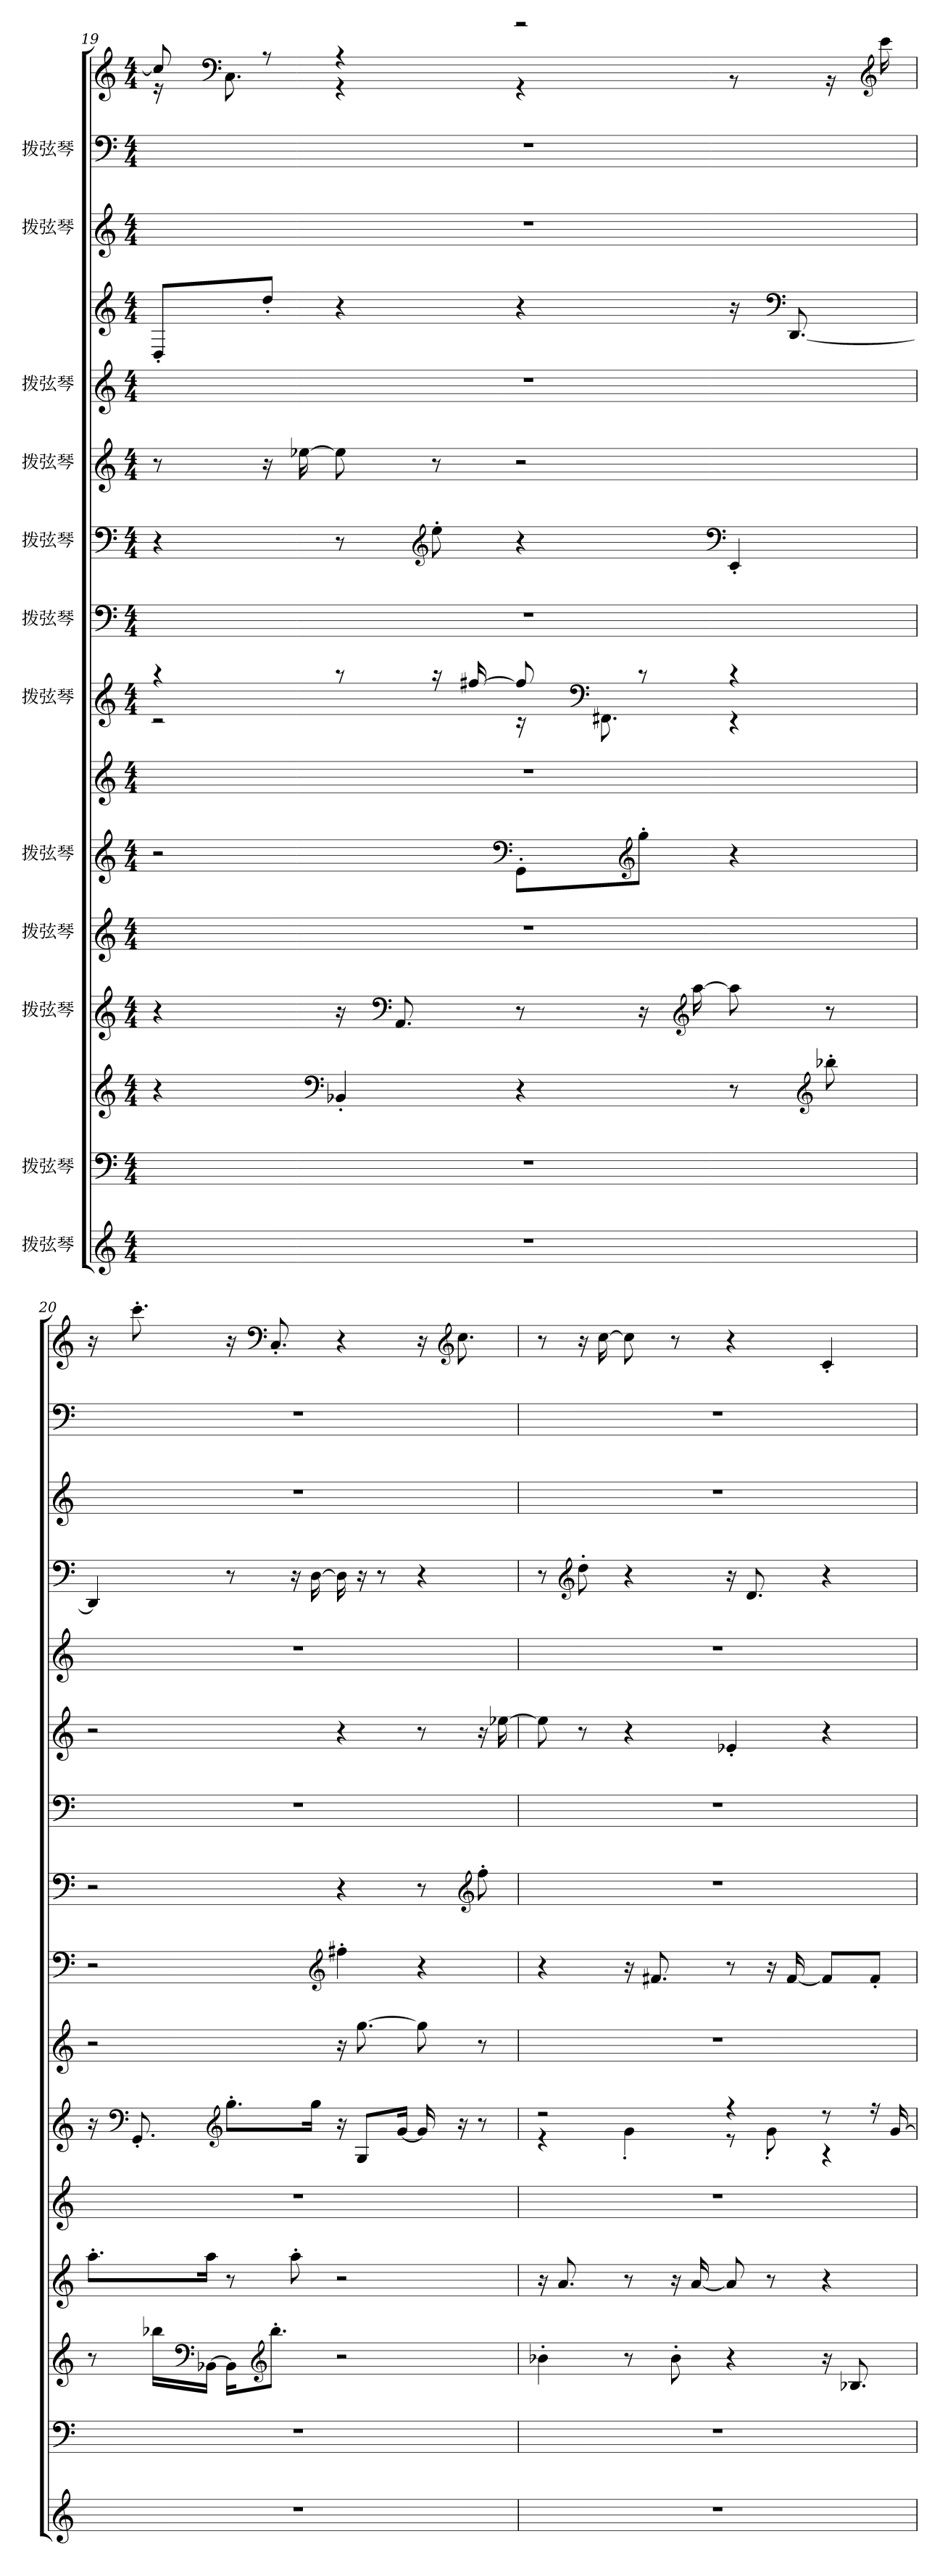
**kern	**kern	**kern	**kern	**kern	**kern	**kern	**kern	**kern	**kern	**kern	**kern	**kern	**kern	**kern	**kern
*part12	*part11	*part11	*part10	*part9	*part8	*part8	*part7	*part6	*part5	*part4	*part3	*part3	*part2	*part1	*part1
*staff16	*staff15	*staff14	*staff13	*staff12	*staff11	*staff10	*staff9	*staff8	*staff7	*staff6	*staff5	*staff4	*staff3	*staff2	*staff1
*I"拨弦琴	*I"拨弦琴	*	*I"拨弦琴	*I"拨弦琴	*I"拨弦琴	*	*I"拨弦琴	*I"拨弦琴	*I"拨弦琴	*I"拨弦琴	*I"拨弦琴	*	*I"拨弦琴	*I"拨弦琴	*
!!LO:PB:g=z
*clefG2	*clefF4	*clefG2	*clefG2	*clefG2	*clefG2	*clefG2	*clefG2	*clefF4	*clefF4	*clefG2	*clefG2	*clefG2	*clefG2	*clefF4	*clefG2
*k[]	*k[]	*k[]	*k[]	*k[]	*k[]	*k[]	*k[]	*k[]	*k[]	*k[]	*k[]	*k[]	*k[]	*k[]	*k[]
*M4/4	*M4/4	*M4/4	*M4/4	*M4/4	*M4/4	*M4/4	*M4/4	*M4/4	*M4/4	*M4/4	*M4/4	*M4/4	*M4/4	*M4/4	*M4/4
=19	=19	=19	=19	=19	=19	=19	=19	=19	=19	=19	=19	=19	=19	=19	=19
*	*	*	*	*	*	*	*^	*	*	*	*	*	*	*	*^
1r	1r	4r	4r	1r	2r	1r	4r	2r	1r	4r	8r	1r	8D'/L	1r	1r	8cc/]	16r
*	*	*	*	*	*	*	*	*	*	*	*	*	*	*	*	*clefF4	*
.	.	.	.	.	.	.	.	.	.	.	.	.	.	.	.	.	8.C\
.	.	.	.	.	.	.	.	.	.	.	16r	.	8dd'/J	.	.	8r	.
.	.	.	.	.	.	.	.	.	.	.	[16ee-X\	.	.	.	.	.	.
*	*	*clefF4	*	*	*	*	*	*	*	*	*	*	*	*	*	*	*
.	.	4BB-X'/	16r	.	.	.	8r	.	.	8r	8ee-\]	.	4r	.	.	4r	4r
*	*	*	*clefF4	*	*	*	*	*	*	*	*	*	*	*	*	*	*
.	.	.	8.AA/	.	.	.	.	.	.	.	.	.	.	.	.	.	.
*	*	*	*	*	*	*	*	*	*	*clefG2	*	*	*	*	*	*	*
.	.	.	.	.	.	.	16r	.	.	8ee'\	8r	.	.	.	.	.	.
.	.	.	.	.	.	.	[16ff#X/	.	.	.	.	.	.	.	.	.	.
*	*	*	*	*	*clefF4	*	*	*	*	*	*	*	*	*	*	*	*
.	.	4r	8r	.	8GG'\L	.	8ff#/]	16r	.	4r	2r	.	4r	.	.	2r	4r
*	*	*	*	*	*	*	*clefF4	*	*	*	*	*	*	*	*	*	*
.	.	.	.	.	.	.	.	8.FF#X\	.	.	.	.	.	.	.	.	.
*	*	*	*	*	*clefG2	*	*	*	*	*	*	*	*	*	*	*	*
.	.	.	16r	.	8gg'\J	.	8r	.	.	.	.	.	.	.	.	.	.
*	*	*	*clefG2	*	*	*	*	*	*	*	*	*	*	*	*	*	*
.	.	.	[16aa\	.	.	.	.	.	.	.	.	.	.	.	.	.	.
*	*	*	*	*	*	*	*	*	*	*clefF4	*	*	*	*	*	*	*
.	.	8r	8aa\]	.	4r	.	4r	4r	.	4EE'/	.	.	16r	.	.	.	8r
*	*	*	*	*	*	*	*	*	*	*	*	*	*clefF4	*	*	*	*
.	.	.	.	.	.	.	.	.	.	.	.	.	[8.DD/	.	.	.	.
*	*	*clefG2	*	*	*	*	*	*	*	*	*	*	*	*	*	*	*
.	.	8bb-X'\	8r	.	.	.	.	.	.	.	.	.	.	.	.	.	16r
*	*	*	*	*	*	*	*	*	*	*	*	*	*	*	*	*clefG2	*
.	.	.	.	.	.	.	.	.	.	.	.	.	.	.	.	.	16ccc\
*	*	*	*	*	*	*	*v	*v	*	*	*	*	*	*	*	*v	*v
!!LO:PB:g=z
=20	=20	=20	=20	=20	=20	=20	=20	=20	=20	=20	=20	=20	=20	=20	=20
1r	1r	8r	8.aa'\L	1r	16r	2r	2r	2r	1r	2r	1r	4DD/]	1r	1r	16r
*	*	*	*	*	*clefF4	*	*	*	*	*	*	*	*	*	*
.	.	.	.	.	8.GG'/	.	.	.	.	.	.	.	.	.	8.ccc'\
.	.	16bb-X\LL	.	.	.	.	.	.	.	.	.	.	.	.	.
*	*	*clefF4	*	*	*	*	*	*	*	*	*	*	*	*	*
.	.	[16BB-X\JJ	16aa\Jk	.	.	.	.	.	.	.	.	.	.	.	.
*	*	*	*	*	*clefG2	*	*	*	*	*	*	*	*	*	*
.	.	16BB-\KL]	8r	.	8.gg'\L	.	.	.	.	.	.	8r	.	.	16r
*	*	*clefG2	*	*	*	*	*	*	*	*	*	*	*	*	*clefF4
.	.	8.bb-'\J	.	.	.	.	.	.	.	.	.	.	.	.	8.C'/
.	.	.	8aa'\	.	.	.	.	.	.	.	.	16r	.	.	.
.	.	.	.	.	16gg\Jk	.	.	.	.	.	.	[16D\	.	.	.
*	*	*	*	*	*	*	*clefG2	*	*	*	*	*	*	*	*
.	.	2r	2r	.	16r	16r	4ff#X'\	4r	.	4r	.	16D\]	.	.	4r
.	.	.	.	.	8G/L	[8.gg\	.	.	.	.	.	16r	.	.	.
.	.	.	.	.	.	.	.	.	.	.	.	8r	.	.	.
.	.	.	.	.	[16g/Jk	.	.	.	.	.	.	.	.	.	.
.	.	.	.	.	16g/]	8gg\]	4r	8r	.	8r	.	4r	.	.	16r
*	*	*	*	*	*	*	*	*	*	*	*	*	*	*	*clefG2
.	.	.	.	.	16r	.	.	.	.	.	.	.	.	.	8.cc\
*	*	*	*	*	*	*	*	*clefG2	*	*	*	*	*	*	*
.	.	.	.	.	8r	8r	.	8ff'\	.	16r	.	.	.	.	.
.	.	.	.	.	.	.	.	.	.	[16ee-X\	.	.	.	.	.
=21	=21	=21	=21	=21	=21	=21	=21	=21	=21	=21	=21	=21	=21	=21	=21
*	*	*	*	*	*^	*	*	*	*	*	*	*	*	*	*
1r	1r	4b-X'\	16r	1r	2r	4r	1r	4r	1r	1r	8ee-\]	1r	8r	1r	1r	8r
.	.	.	8.a/	.	.	.	.	.	.	.	.	.	.	.	.	.
*	*	*	*	*	*	*	*	*	*	*	*	*	*clefG2	*	*	*
.	.	.	.	.	.	.	.	.	.	.	8r	.	8dd'\	.	.	16r
.	.	.	.	.	.	.	.	.	.	.	.	.	.	.	.	[16cc\
.	.	8r	8r	.	.	4g'\	.	16r	.	.	4r	.	4r	.	.	8cc\]
.	.	.	.	.	.	.	.	8.f#X/	.	.	.	.	.	.	.	.
.	.	8b-'\	16r	.	.	.	.	.	.	.	.	.	.	.	.	8r
.	.	.	[16a/	.	.	.	.	.	.	.	.	.	.	.	.	.
.	.	4r	8a/]	.	4r	8r	.	8r	.	.	4e-X'/	.	16r	.	.	4r
.	.	.	.	.	.	.	.	.	.	.	.	.	8.d/	.	.	.
.	.	.	8r	.	.	8g'\	.	16r	.	.	.	.	.	.	.	.
.	.	.	.	.	.	.	.	[16f#/	.	.	.	.	.	.	.	.
.	.	16r	4r	.	8r	4r	.	8f#/L]	.	.	4r	.	4r	.	.	4c'/
.	.	8.B-X/	.	.	.	.	.	.	.	.	.	.	.	.	.	.
.	.	.	.	.	16r	.	.	8f#'/J	.	.	.	.	.	.	.	.
.	.	.	.	.	[16g/	.	.	.	.	.	.	.	.	.	.	.
*	*	*	*	*	*v	*v	*	*	*	*	*	*	*	*	*	*
=	=	=	=	=	=	=	=	=	=	=	=	=	=	=	=
*-	*-	*-	*-	*-	*-	*-	*-	*-	*-	*-	*-	*-	*-	*-	*-
